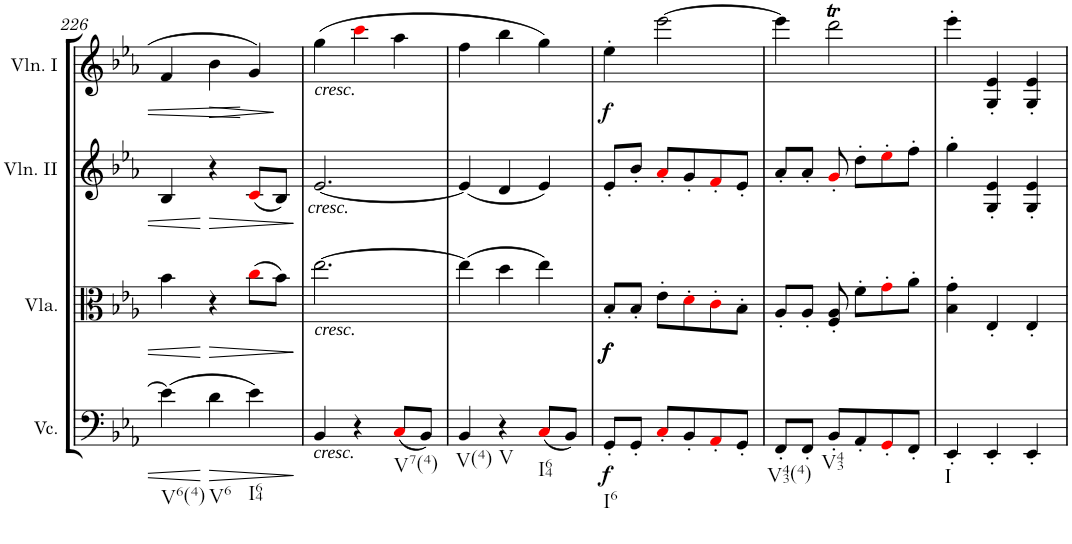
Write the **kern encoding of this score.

**kern	**dynam	**kern	**dynam	**kern	**dynam	**kern	**dynam
*part4	*part4	*part3	*part3	*part2	*part2	*part1	*part1
*staff4	*staff4	*staff3	*staff3	*staff2	*staff2	*staff1	*staff1
*I"Violoncello	*	*I"Viola	*	*I"Violin II	*	*I"Violin I	*
*I'Vc.	*	*I'Vla.	*	*I'Vln. II	*	*I'Vln. I	*
!!LO:PB:g=z
*clefF4	*	*clefC3	*	*clefG2	*	*clefG2	*
*k[b-e-a-]	*	*k[b-e-a-]	*	*k[b-e-a-]	*	*k[b-e-a-]	*
*E-:	*	*E-:	*	*E-:	*	*E-:	*
*M3/4	*	*M3/4	*	*M3/4	*	*M3/4	*
=226	=226	=226	=226	=226	=226	=226	=226
!LO:TX:b:t=V6(4)	!	!	!	!	!	!	!
(4e-\]	.	4b-\	.	4B-/	.	4f/	.
!LO:TX:b:t=V6	!	!	!	!	!	!	!
!	!LO:HP:b	!	!LO:HP:b	!	!LO:HP:b	!	!LO:HP:b
4d\	>	4r	>	4r	>	4b-\	>
!LO:TX:b:t=I64	!	!	!	!	!	!	!
4e-\)	.	(8cci\L	.	(8ci/L	.	4g/	.
.	.	8b-\J)	.	8B-/J)	.	.	.
.	]	.	]	.	]	.	]
=227	=227	=227	=227	=227	=227	=227	=227
!	!	!	!	!	!	!LO:TX:b:i:t=cresc.	!
!	!	!	!	!LO:TX:b:i:t=cresc.	!	!	!
!	!	!LO:TX:b:i:t=cresc.	!	!	!	!	!
!LO:TX:b:i:t=cresc.	!	!	!	!	!	!	!
4BB-/	.	[2.ee-\	.	[2.e-/	.	(4gg\	.
4r	.	.	.	.	.	4ccci\	.
!LO:TX:b:t=V7(4)	!	!	!	!	!	!	!
(8Ci/L	.	.	.	.	.	4aa-\	.
8BB-/J)	.	.	.	.	.	.	.
=228	=228	=228	=228	=228	=228	=228	=228
!LO:TX:b:t=V(4)	!	!	!	!	!	!	!
4BB-/	.	(4ee-\]	.	(4e-/]	.	4ff\	.
!LO:TX:b:t=V	!	!	!	!	!	!	!
4r	.	4dd\	.	4d/	.	4bb-\	.
!LO:TX:b:t=I64	!	!	!	!	!	!	!
(8Ci/L	.	4ee-\)	.	4e-/)	.	4gg\)	.
8BB-/J)	.	.	.	.	.	.	.
=229	=229	=229	=229	=229	=229	=229	=229
!LO:TX:b:t=I6	!	!	!	!	!	!	!
!	!LO:DY:b	!	!LO:DY:b	!	!	!	!
!	!	!	!LO:DY:n=1:b	!	!	!	!LO:DY:b
8GG'/L	f	8B-'/L	f f	8e-'/L	.	4ee-'\	f
8GG'/J	.	8B-'/J	.	8b-'/J	.	.	.
8C'i/L	.	8e-'\L	.	8a-'i/L	.	[2eee-\	.
8BB-'/	.	8d'i\	.	8g'/	.	.	.
8AA-'i/	.	8c'i\	.	8f'i/	.	.	.
8GG'/J	.	8B-'\J	.	8e-'/J	.	.	.
=230	=230	=230	=230	=230	=230	=230	=230
!LO:TX:b:t=V43(4)	!	!	!	!	!	!	!
8FF'/L	.	8A-'/L	.	8a-'/L	.	4eee-\]	.
8FF'/J	.	8A-'/J	.	8a-'/J	.	.	.
!LO:TX:b:t=V43	!	!	!	!	!	!	!
8BB-'/L	.	8F/' 8A-/'	.	8g'i/	.	2dddt\	.
8AA-'/	.	8f'\L	.	8dd'\L	.	.	.
8GG'i/	.	8g'i\	.	8ee-'i\	.	.	.
8FF'/J	.	8a-'\J	.	8ff'\J	.	.	.
=231	=231	=231	=231	=231	=231	=231	=231
!LO:TX:b:t=I	!	!	!	!	!	!	!
4EE-'/	.	4B-\' 4g\'	.	4gg'\	.	4eee-'\	.
4EE-'/	.	4E-'/	.	4G/' 4e-/'	.	4G/' 4e-/'	.
4EE-'/	.	4E-'/	.	4G/' 4e-/'	.	4G/' 4e-/'	.
=	=	=	=	=	=	=	=
*-	*-	*-	*-	*-	*-	*-	*-
